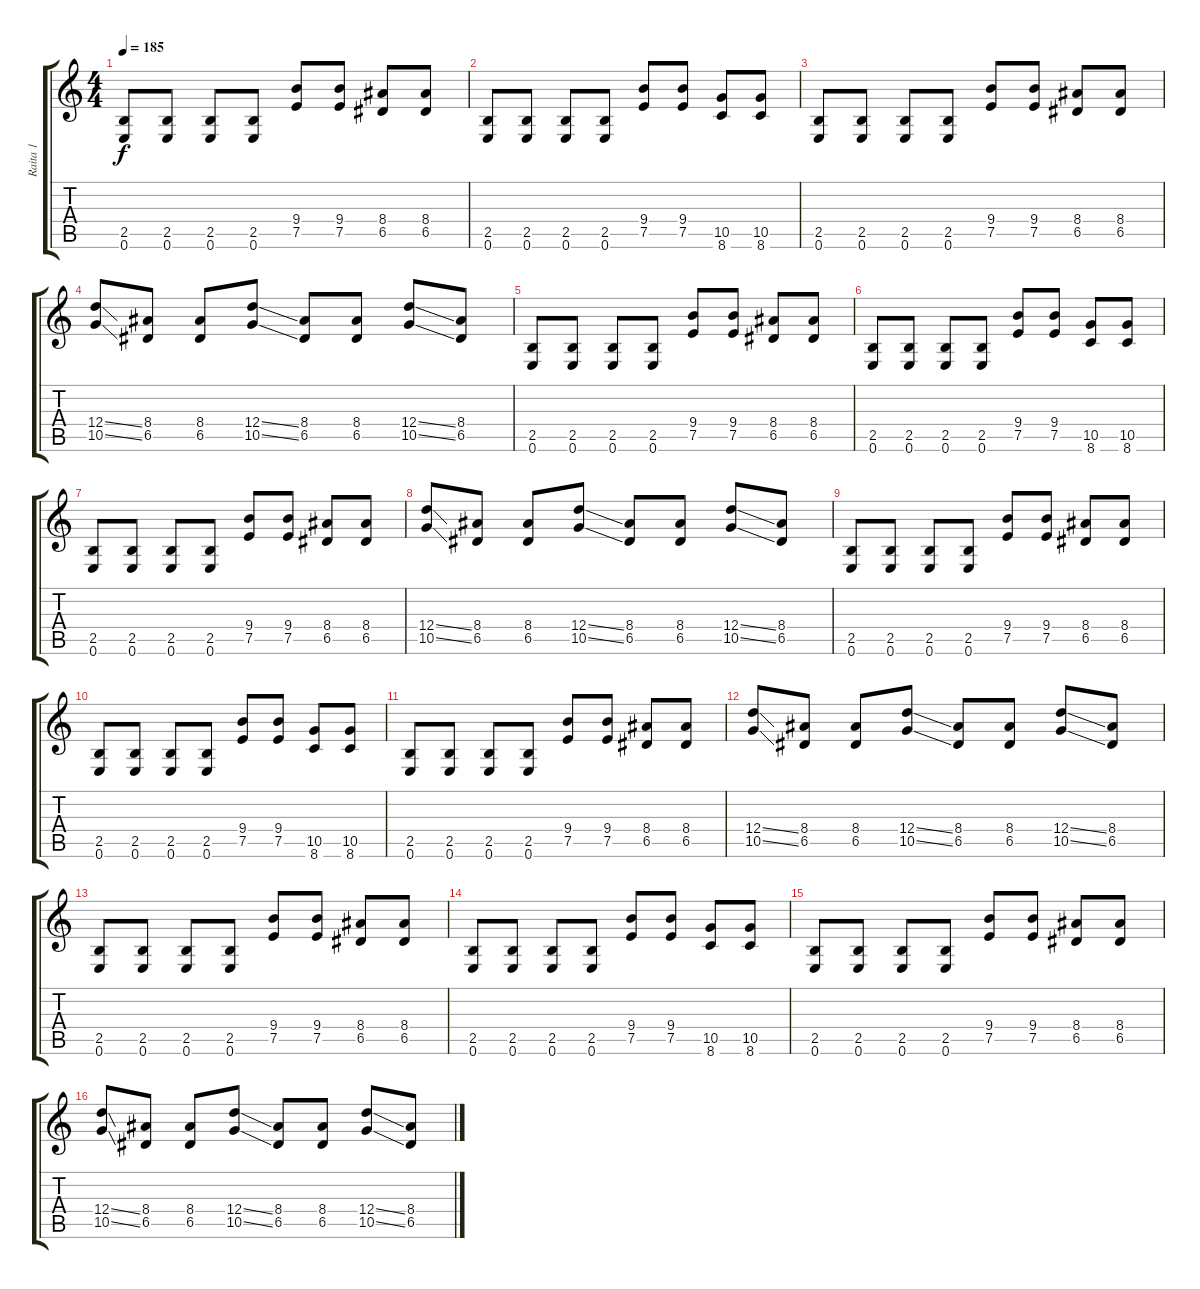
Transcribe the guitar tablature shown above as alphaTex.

\track ("Raita 1" "Raita 1") {instrument distortionguitar}
\staff {score tabs}
\tuning (E4 B3 G3 D3 A2 E2) {hide}
\ts (4 4)
\tempo 185
\clef g2
\ks c
(2.5 0.6).8{dy f instrument distortionguitar} (2.5 0.6).8 (2.5 0.6).8 (2.5 0.6).8 (9.4 7.5).8 (9.4 7.5).8 (8.4 6.5).8 (8.4 6.5).8 |
(2.5 0.6).8 (2.5 0.6).8 (2.5 0.6).8 (2.5 0.6).8 (9.4 7.5).8 (9.4 7.5).8 (10.5 8.6).8 (10.5 8.6).8 |
(2.5 0.6).8 (2.5 0.6).8 (2.5 0.6).8 (2.5 0.6).8 (9.4 7.5).8 (9.4 7.5).8 (8.4 6.5).8 (8.4 6.5).8 |
(12.4{ss} 10.5{ss}).8 (8.4 6.5).8 (8.4 6.5).8 (12.4{ss} 10.5{ss}).8 (8.4 6.5).8 (8.4 6.5).8 (12.4{ss} 10.5{ss}).8 (8.4 6.5).8 |
(2.5 0.6).8 (2.5 0.6).8 (2.5 0.6).8 (2.5 0.6).8 (9.4 7.5).8 (9.4 7.5).8 (8.4 6.5).8 (8.4 6.5).8 |
(2.5 0.6).8 (2.5 0.6).8 (2.5 0.6).8 (2.5 0.6).8 (9.4 7.5).8 (9.4 7.5).8 (10.5 8.6).8 (10.5 8.6).8 |
(2.5 0.6).8 (2.5 0.6).8 (2.5 0.6).8 (2.5 0.6).8 (9.4 7.5).8 (9.4 7.5).8 (8.4 6.5).8 (8.4 6.5).8 |
(12.4{ss} 10.5{ss}).8 (8.4 6.5).8 (8.4 6.5).8 (12.4{ss} 10.5{ss}).8 (8.4 6.5).8 (8.4 6.5).8 (12.4{ss} 10.5{ss}).8 (8.4 6.5).8 |
(2.5 0.6).8 (2.5 0.6).8 (2.5 0.6).8 (2.5 0.6).8 (9.4 7.5).8 (9.4 7.5).8 (8.4 6.5).8 (8.4 6.5).8 |
(2.5 0.6).8 (2.5 0.6).8 (2.5 0.6).8 (2.5 0.6).8 (9.4 7.5).8 (9.4 7.5).8 (10.5 8.6).8 (10.5 8.6).8 |
(2.5 0.6).8 (2.5 0.6).8 (2.5 0.6).8 (2.5 0.6).8 (9.4 7.5).8 (9.4 7.5).8 (8.4 6.5).8 (8.4 6.5).8 |
(12.4{ss} 10.5{ss}).8 (8.4 6.5).8 (8.4 6.5).8 (12.4{ss} 10.5{ss}).8 (8.4 6.5).8 (8.4 6.5).8 (12.4{ss} 10.5{ss}).8 (8.4 6.5).8 |
(2.5 0.6).8 (2.5 0.6).8 (2.5 0.6).8 (2.5 0.6).8 (9.4 7.5).8 (9.4 7.5).8 (8.4 6.5).8 (8.4 6.5).8 |
(2.5 0.6).8 (2.5 0.6).8 (2.5 0.6).8 (2.5 0.6).8 (9.4 7.5).8 (9.4 7.5).8 (10.5 8.6).8 (10.5 8.6).8 |
(2.5 0.6).8 (2.5 0.6).8 (2.5 0.6).8 (2.5 0.6).8 (9.4 7.5).8 (9.4 7.5).8 (8.4 6.5).8 (8.4 6.5).8 |
(12.4{ss} 10.5{ss}).8 (8.4 6.5).8 (8.4 6.5).8 (12.4{ss} 10.5{ss}).8 (8.4 6.5).8 (8.4 6.5).8 (12.4{ss} 10.5{ss}).8 (8.4 6.5).8
